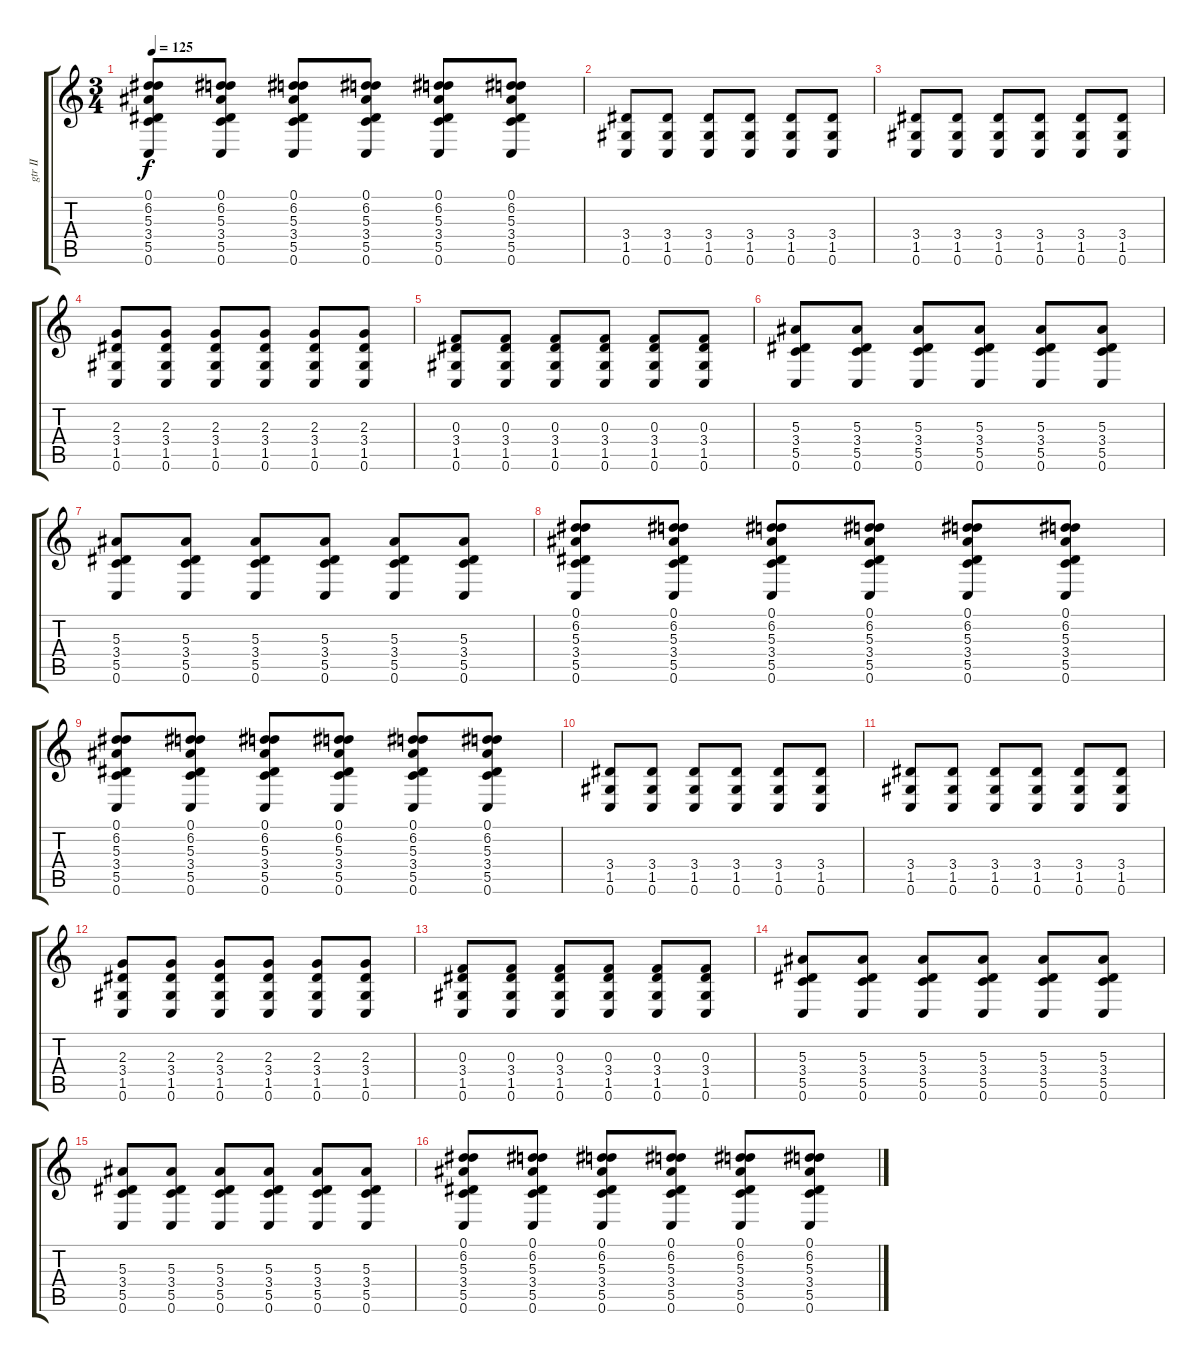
\track ("gtr II" "gtr II") {instrument electricguitarjazz}
\staff {score tabs}
\tuning (D4 A3 F3 C3 G2 C2) {hide}
\ts (3 4)
\tempo 125
\clef g2
\ks c
(0.1 6.2 5.3 3.4 5.5 0.6).8{dy f} (0.1 6.2 5.3 3.4 5.5 0.6).8 (0.1 6.2 5.3 3.4 5.5 0.6).8 (0.1 6.2 5.3 3.4 5.5 0.6).8 (0.1 6.2 5.3 3.4 5.5 0.6).8 (0.1 6.2 5.3 3.4 5.5 0.6).8 |
(3.4 1.5 0.6).8 (3.4 1.5 0.6).8 (3.4 1.5 0.6).8 (3.4 1.5 0.6).8 (3.4 1.5 0.6).8 (3.4 1.5 0.6).8 |
(3.4 1.5 0.6).8 (3.4 1.5 0.6).8 (3.4 1.5 0.6).8 (3.4 1.5 0.6).8 (3.4 1.5 0.6).8 (3.4 1.5 0.6).8 |
(2.3 3.4 1.5 0.6).8 (2.3 3.4 1.5 0.6).8 (2.3 3.4 1.5 0.6).8 (2.3 3.4 1.5 0.6).8 (2.3 3.4 1.5 0.6).8 (2.3 3.4 1.5 0.6).8 |
(0.3 3.4 1.5 0.6).8 (0.3 3.4 1.5 0.6).8 (0.3 3.4 1.5 0.6).8 (0.3 3.4 1.5 0.6).8 (0.3 3.4 1.5 0.6).8 (0.3 3.4 1.5 0.6).8 |
(5.3 3.4 5.5 0.6).8 (5.3 3.4 5.5 0.6).8 (5.3 3.4 5.5 0.6).8 (5.3 3.4 5.5 0.6).8 (5.3 3.4 5.5 0.6).8 (5.3 3.4 5.5 0.6).8 |
(5.3 3.4 5.5 0.6).8 (5.3 3.4 5.5 0.6).8 (5.3 3.4 5.5 0.6).8 (5.3 3.4 5.5 0.6).8 (5.3 3.4 5.5 0.6).8 (5.3 3.4 5.5 0.6).8 |
(0.1 6.2 5.3 3.4 5.5 0.6).8 (0.1 6.2 5.3 3.4 5.5 0.6).8 (0.1 6.2 5.3 3.4 5.5 0.6).8 (0.1 6.2 5.3 3.4 5.5 0.6).8 (0.1 6.2 5.3 3.4 5.5 0.6).8 (0.1 6.2 5.3 3.4 5.5 0.6).8 |
(0.1 6.2 5.3 3.4 5.5 0.6).8 (0.1 6.2 5.3 3.4 5.5 0.6).8 (0.1 6.2 5.3 3.4 5.5 0.6).8 (0.1 6.2 5.3 3.4 5.5 0.6).8 (0.1 6.2 5.3 3.4 5.5 0.6).8 (0.1 6.2 5.3 3.4 5.5 0.6).8 |
(3.4 1.5 0.6).8 (3.4 1.5 0.6).8 (3.4 1.5 0.6).8 (3.4 1.5 0.6).8 (3.4 1.5 0.6).8 (3.4 1.5 0.6).8 |
(3.4 1.5 0.6).8 (3.4 1.5 0.6).8 (3.4 1.5 0.6).8 (3.4 1.5 0.6).8 (3.4 1.5 0.6).8 (3.4 1.5 0.6).8 |
(2.3 3.4 1.5 0.6).8 (2.3 3.4 1.5 0.6).8 (2.3 3.4 1.5 0.6).8 (2.3 3.4 1.5 0.6).8 (2.3 3.4 1.5 0.6).8 (2.3 3.4 1.5 0.6).8 |
(0.3 3.4 1.5 0.6).8 (0.3 3.4 1.5 0.6).8 (0.3 3.4 1.5 0.6).8 (0.3 3.4 1.5 0.6).8 (0.3 3.4 1.5 0.6).8 (0.3 3.4 1.5 0.6).8 |
(5.3 3.4 5.5 0.6).8 (5.3 3.4 5.5 0.6).8 (5.3 3.4 5.5 0.6).8 (5.3 3.4 5.5 0.6).8 (5.3 3.4 5.5 0.6).8 (5.3 3.4 5.5 0.6).8 |
(5.3 3.4 5.5 0.6).8 (5.3 3.4 5.5 0.6).8 (5.3 3.4 5.5 0.6).8 (5.3 3.4 5.5 0.6).8 (5.3 3.4 5.5 0.6).8 (5.3 3.4 5.5 0.6).8 |
(0.1 6.2 5.3 3.4 5.5 0.6).8 (0.1 6.2 5.3 3.4 5.5 0.6).8 (0.1 6.2 5.3 3.4 5.5 0.6).8 (0.1 6.2 5.3 3.4 5.5 0.6).8 (0.1 6.2 5.3 3.4 5.5 0.6).8 (0.1 6.2 5.3 3.4 5.5 0.6).8
